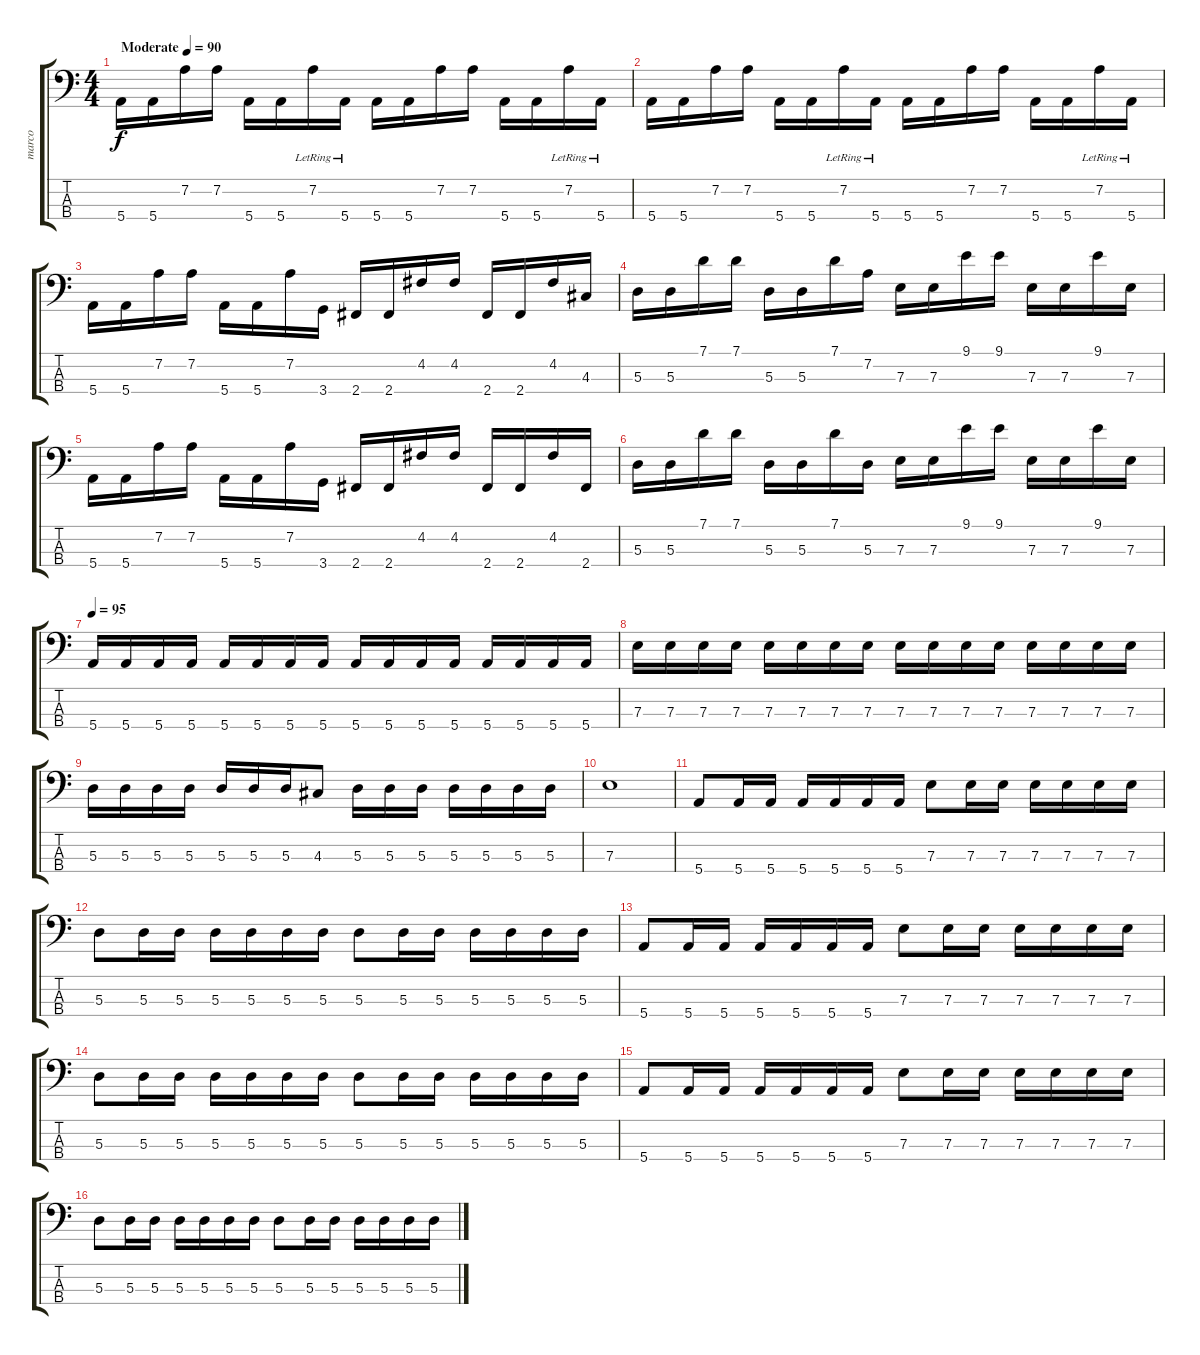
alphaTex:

\track ("marco" "marco") {instrument electricbassfinger}
\staff {score tabs}
\tuning (G2 D2 A1 E1) {hide}
\ts (4 4)
\tempo (90 "Moderate")
\clef f4
\ks c
5.4.16{dy f instrument electricbassfinger} 5.4.16 7.2.16 7.2.16 5.4.16 5.4.16 7.2{lr}.16 5.4{lr}.16 5.4.16 5.4.16 7.2.16 7.2.16 5.4.16 5.4.16 7.2{lr}.16 5.4{lr}.16 |
5.4.16 5.4.16 7.2.16 7.2.16 5.4.16 5.4.16 7.2{lr}.16 5.4{lr}.16 5.4.16 5.4.16 7.2.16 7.2.16 5.4.16 5.4.16 7.2{lr}.16 5.4{lr}.16 |
5.4.16 5.4.16 7.2.16 7.2.16 5.4.16 5.4.16 7.2.16 3.4.16 2.4.16 2.4.16 4.2.16 4.2.16 2.4.16 2.4.16 4.2.16 4.3.16 |
5.3.16 5.3.16 7.1.16 7.1.16 5.3.16 5.3.16 7.1.16 7.2.16 7.3.16 7.3.16 9.1.16 9.1.16 7.3.16 7.3.16 9.1.16 7.3.16 |
5.4.16 5.4.16 7.2.16 7.2.16 5.4.16 5.4.16 7.2.16 3.4.16 2.4.16 2.4.16 4.2.16 4.2.16 2.4.16 2.4.16 4.2.16 2.4.16 |
5.3.16 5.3.16 7.1.16 7.1.16 5.3.16 5.3.16 7.1.16 5.3.16 7.3.16 7.3.16 9.1.16 9.1.16 7.3.16 7.3.16 9.1.16 7.3.16 |
\tempo 95
5.4.16 5.4.16 5.4.16 5.4.16 5.4.16 5.4.16 5.4.16 5.4.16 5.4.16 5.4.16 5.4.16 5.4.16 5.4.16 5.4.16 5.4.16 5.4.16 |
7.3.16 7.3.16 7.3.16 7.3.16 7.3.16 7.3.16 7.3.16 7.3.16 7.3.16 7.3.16 7.3.16 7.3.16 7.3.16 7.3.16 7.3.16 7.3.16 |
5.3.16 5.3.16 5.3.16 5.3.16 5.3.16 5.3.16 5.3.16 4.3.8 5.3.16 5.3.16 5.3.16 5.3.16 5.3.16 5.3.16 5.3.16 |
7.3.1 |
5.4.8 5.4.16 5.4.16 5.4.16 5.4.16 5.4.16 5.4.16 7.3.8 7.3.16 7.3.16 7.3.16 7.3.16 7.3.16 7.3.16 |
5.3.8 5.3.16 5.3.16 5.3.16 5.3.16 5.3.16 5.3.16 5.3.8 5.3.16 5.3.16 5.3.16 5.3.16 5.3.16 5.3.16 |
5.4.8 5.4.16 5.4.16 5.4.16 5.4.16 5.4.16 5.4.16 7.3.8 7.3.16 7.3.16 7.3.16 7.3.16 7.3.16 7.3.16 |
5.3.8 5.3.16 5.3.16 5.3.16 5.3.16 5.3.16 5.3.16 5.3.8 5.3.16 5.3.16 5.3.16 5.3.16 5.3.16 5.3.16 |
5.4.8 5.4.16 5.4.16 5.4.16 5.4.16 5.4.16 5.4.16 7.3.8 7.3.16 7.3.16 7.3.16 7.3.16 7.3.16 7.3.16 |
5.3.8 5.3.16 5.3.16 5.3.16 5.3.16 5.3.16 5.3.16 5.3.8 5.3.16 5.3.16 5.3.16 5.3.16 5.3.16 5.3.16
